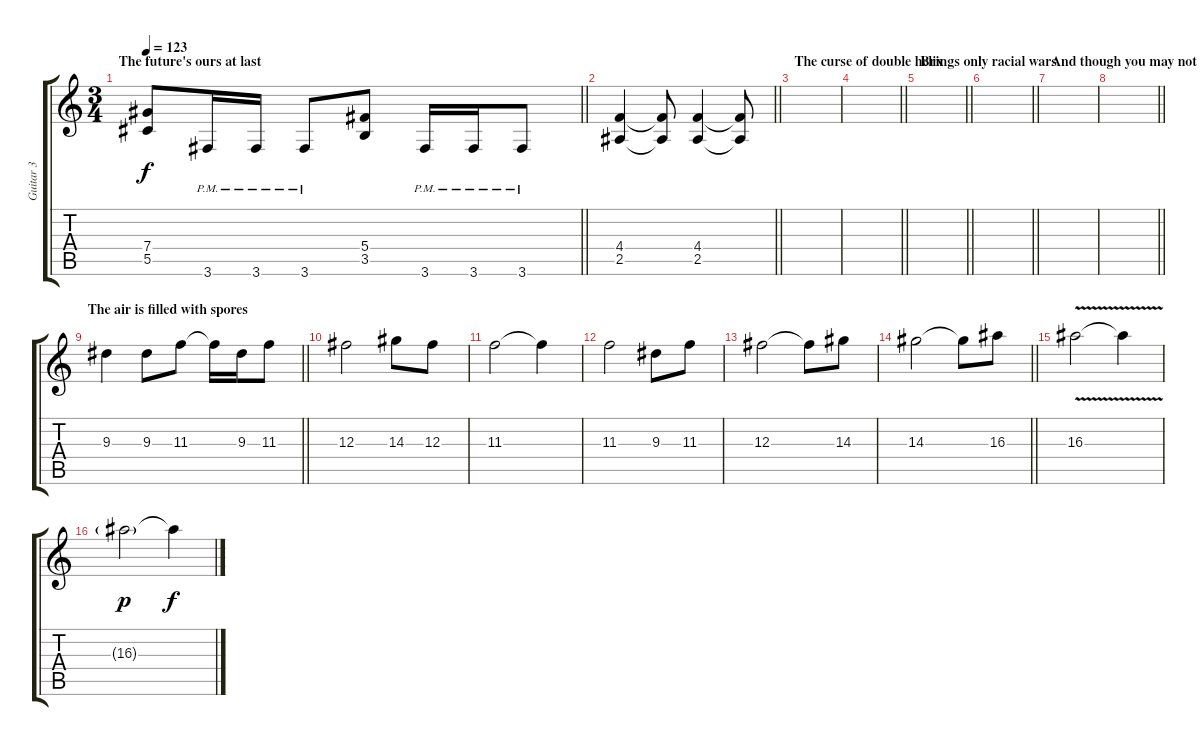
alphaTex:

\track ("Guitar 3" "Guitar 3") {instrument overdrivenguitar}
\staff {score tabs}
\tuning (Eb4 Bb3 Gb3 Db3 Ab2 Eb2) {hide}
\ts (3 4)
\section ("" "The future's ours at last ")
\tempo 123
\clef g2
\barLineRight lightlight
\ks c
(7.4 5.5).8{dy f} 3.6{pm}.16 3.6{pm}.16 3.6{pm}.8 (5.4 3.5).8 3.6{pm}.16 3.6{pm}.16 3.6{pm}.8 |
\section ("" "")
\barLineRight lightlight
(4.4 2.5).4 (4.4{t} 2.5{t}).8 (4.4 2.5).4 (4.4{t} 2.5{t}).8 |
\section ("" "The curse of double helix ")
|
\barLineRight lightlight
|
\section ("" "Brings only racial wars ")
\barLineRight lightlight
|
\barLineRight lightlight
|
\section ("" "And though you may not feel it ")
|
\barLineRight lightlight
|
\section ("" "The air is filled with spores")
\barLineRight lightlight
9.3.4 9.3.8 11.3.8 11.3{t}.16 9.3.16 11.3.8 |
12.3.2 14.3.8 12.3.8 |
11.3.2 11.3{t}.4 |
11.3.2 9.3.8 11.3.8 |
12.3.2 12.3{t}.8 14.3.8 |
\barLineRight lightlight
14.3.2 14.3{t}.8 16.3.8 |
16.3{v}.2 16.3{t}.4 |
16.3{g}.2{dy p} 16.3{t}.4{dy f}
